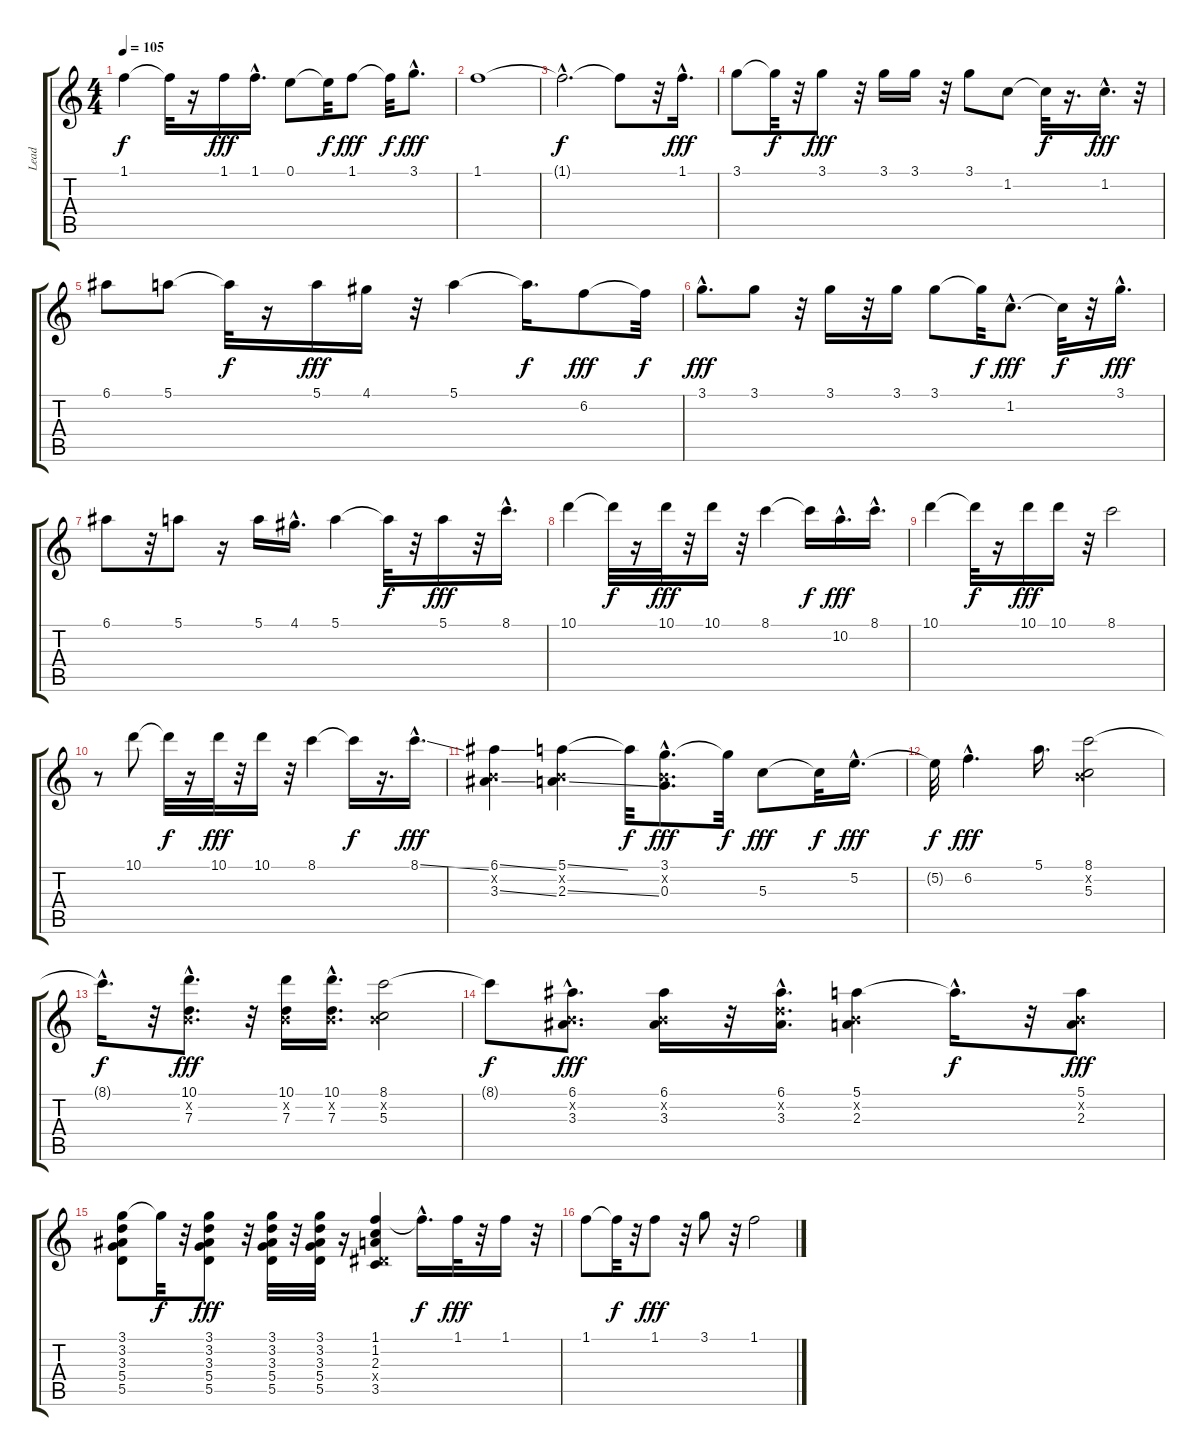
\track ("Lead" "Lead") {instrument electricguitarjazz}
\staff {score tabs}
\tuning (E4 B3 G3 D3 A2 E2) {hide}
\ts (4 4)
\tempo 105
\clef g2
\ks c
1.1{t}.4{dy f} 1.1{t}.32 r.16 1.1.16{dy fff} 1.1{hac}.16{d} 0.1.8 0.1{t}.32{dy f} 1.1.8{dy fff} 1.1{t}.32{dy f} 3.1{hac}.8{d dy fff} |
1.1.1 |
1.1{hac t}.2{d dy f} 1.1{t}.8 r.32 1.1{hac}.16{d dy fff} |
3.1.8 3.1{t}.32{dy f} r.32 3.1.8{dy fff} r.32 3.1.16 3.1.16 r.32 3.1.8 1.2.8 1.2{t}.32{dy f} r.16{d} 1.2{hac}.16{d dy fff} r.32 |
6.1.8 5.1.8 5.1{t}.32{dy f} r.16 5.1.16{dy fff} 4.1.16 r.32 5.1.4 5.1{t}.16{d dy f} 6.2.8{dy fff} 6.2{t}.32{dy f} |
3.1{hac}.8{d dy fff} 3.1.8 r.32 3.1.16 r.32 3.1.16 3.1.8 3.1{t}.32{dy f} 1.2{hac}.8{d dy fff} 1.2{t}.32{dy f} r.32 3.1{hac}.16{d dy fff} |
6.1.8 r.32 5.1.8 r.16 5.1.16 4.1{hac}.16{d} 5.1.4 5.1{t}.32{dy f} r.32 5.1.16{dy fff} r.32 8.1{hac}.16{d} |
10.1.4 10.1{t}.32{dy f} r.16 10.1.32{dy fff} r.32 10.1.16 r.32 8.1.4 8.1{t}.16{dy f} 10.2{hac}.16{d dy fff} 8.1{hac}.16{d} |
10.1.4 10.1{t}.32{dy f} r.16 10.1.16{dy fff} 10.1.16 r.32 8.1.2 |
r.8 10.1.8 10.1{t}.32{dy f} r.16 10.1.32{dy fff} r.32 10.1.16 r.32 8.1.4 8.1{t}.16{dy f} r.16{d} 8.1{ss hac}.16{d dy fff} |
(6.1{ss} 0.2{x} 3.3{ss}).4 (5.1{ss} 0.2{x} 2.3{ss}).4 5.1{t}.32{dy f} (3.1{hac} 0.2{hac x} 0.3{hac}).8{d dy fff} 3.1{t}.32{dy f} 5.3.8{dy fff} 5.3{t}.32{dy f} 5.2{hac}.16{d dy fff} |
5.2{t}.32{dy f} 6.2{hac}.4{d dy fff} 5.1.16{d} (8.1 0.2{x} 5.3).2 |
8.1{hac t}.16{d dy f} r.32 (10.1{hac} 0.2{hac x} 7.3{hac}).8{d dy fff} r.32 (10.1 0.2{x} 7.3).16 (10.1{hac} 0.2{hac x} 7.3{hac}).16{d} (8.1 0.2{x} 5.3).2 |
8.1{t}.8{dy f} (6.1{hac} 0.2{hac x} 3.3{hac}).8{d dy fff} (6.1 0.2{x} 3.3).16 r.32 (6.1{hac} 3.2{hac x} 3.3{hac}).16{d} (5.1 0.2{x} 2.3).4 5.1{hac t}.16{d dy f} r.32 (5.1 0.2{x} 2.3).8{dy fff} |
(3.1 3.2 3.3 5.4 5.5).8 3.1{t}.32{dy f} r.32 (3.1 3.2 3.3 5.4 5.5).8{dy fff} r.32 (3.1 3.2 3.3 5.4 5.5).32 r.32 (3.1 3.2 3.3 5.4 5.5).32 r.16 (1.1 1.2 2.3 1.4{x} 3.5).4 1.1{hac t}.16{d dy f} 1.1.32{dy fff} r.32 1.1.16 r.32 |
1.1.8 1.1{t}.32{dy f} r.32 1.1.8{dy fff} r.32 3.1.8 r.32 1.1.2
